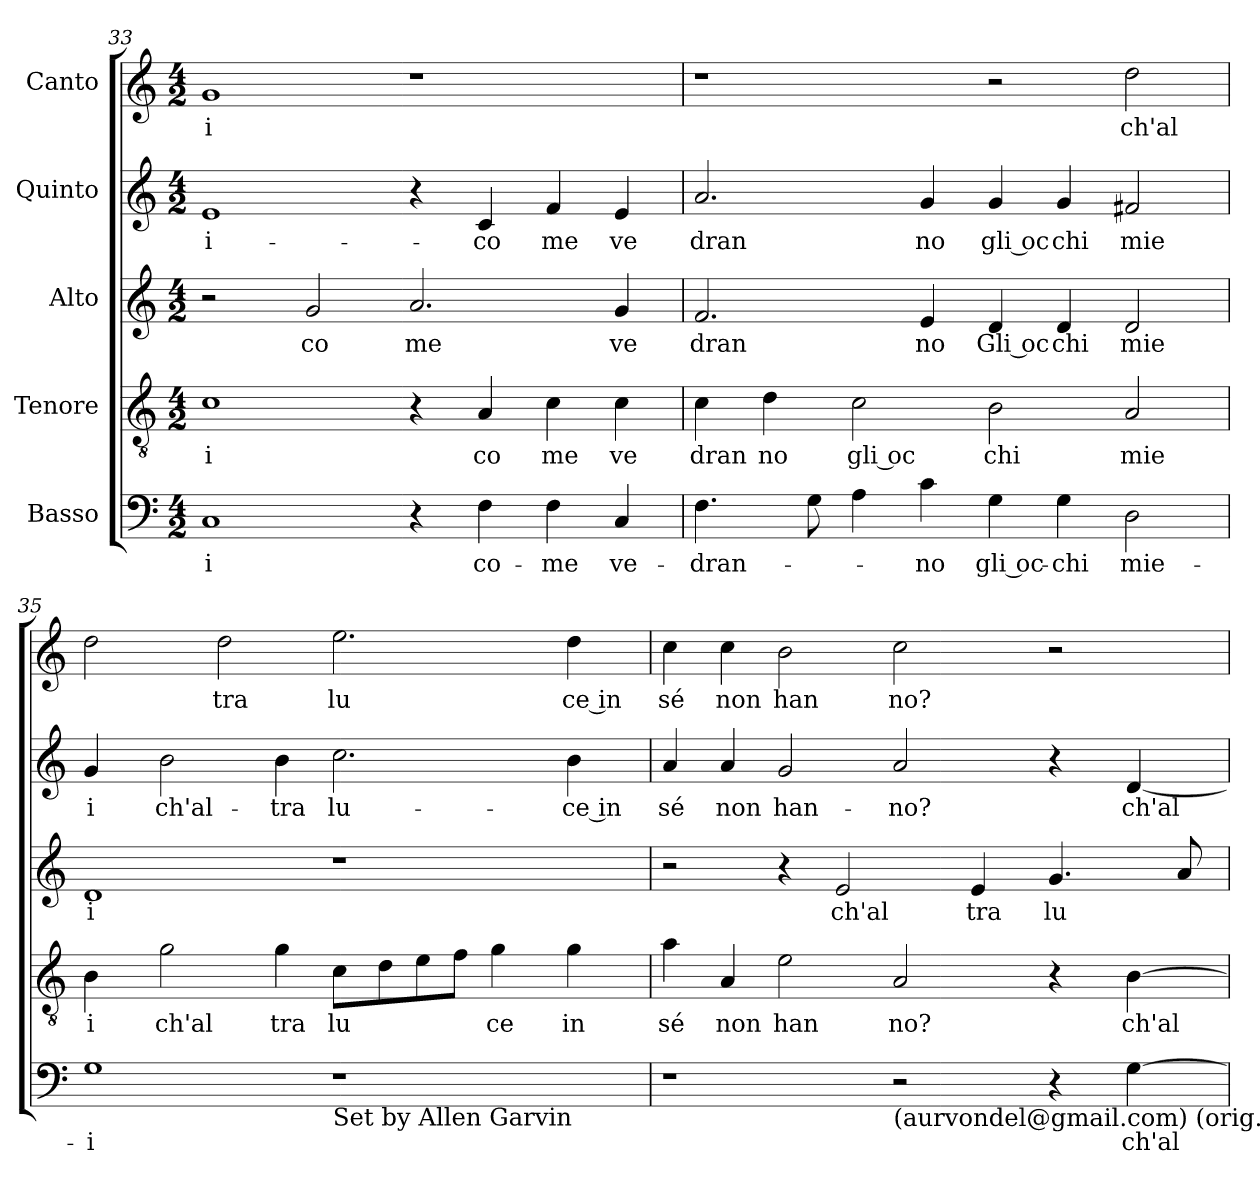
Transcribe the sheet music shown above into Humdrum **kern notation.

**kern	**text	**kern	**text	**kern	**text	**kern	**text	**kern	**text
*part5	*part5	*part4	*part4	*part3	*part3	*part2	*part2	*part1	*part1
*staff5	*staff5	*staff4	*staff4	*staff3	*staff3	*staff2	*staff2	*staff1	*staff1
*I"Basso	*	*I"Tenore	*	*I"Alto	*	*I"Quinto	*	*I"Canto	*
*clefF4	*	*clefGv2	*	*clefG2	*	*clefG2	*	*clefG2	*
*M4/2	*	*M4/2	*	*M4/2	*	*M4/2	*	*M4/2	*
=33	=33	=33	=33	=33	=33	=33	=33	=33	=33
!	!LO:LY:b:cj	!	!LO:LY:b:cj	!	!	!	!LO:LY:b:cj	!	!LO:LY:b:cj
1C	-i	1c	i	2r	.	1e	i-	1g	i
!	!	!	!	!	!LO:LY:b:cj	!	!	!	!
.	.	.	.	2g/	co	.	.	.	.
!	!	!	!	!	!LO:LY:b:cj	!	!	!	!
4r	.	4r	.	2.a/	me	4r	.	1r	.
!	!LO:LY:b:cj	!	!LO:LY:b:cj	!	!	!	!LO:LY:b:cj	!	!
4F\	co-	4A/	co	.	.	4c/	-co	.	.
!	!LO:LY:b:cj	!	!LO:LY:b:cj	!	!	!	!LO:LY:b:cj	!	!
4F\	-me	4c\	me	.	.	4f/	me	.	.
!	!LO:LY:b:cj	!	!LO:LY:b:cj	!	!LO:LY:b:cj	!	!LO:LY:b:cj	!	!
4C/	ve-	4c\	ve	4g/	ve	4e/	ve	.	.
=34	=34	=34	=34	=34	=34	=34	=34	=34	=34
!	!LO:LY:b	!	!LO:LY:b:cj	!	!LO:LY:b:cj	!	!LO:LY:b:cj	!	!
4.F\	-dran-	4c\	dran	2.f/	dran	2.a/	dran	1r	.
!	!	!	!LO:LY:b:cj	!	!	!	!	!	!
.	.	4d\	no	.	.	.	.	.	.
8G\	.	.	.	.	.	.	.	.	.
!	!	!	!LO:LY:b:rj	!	!	!	!	!	!
4A\	.	(<2c\	gli oc	.	.	.	.	.	.
!	!LO:LY:b:cj	!	!	!	!LO:LY:b:cj	!	!LO:LY:b:cj	!	!
4c\)	-no	.	.	4e/	no	4g/	no	.	.
!	!LO:LY:b:rj	!	!LO:LY:b:cj	!	!LO:LY:b:rj	!	!LO:LY:b:rj	!	!
4G\	gli oc-	2B\	chi	4d/	Gli oc	4g/	gli oc	2r	.
!	!LO:LY:b:cj	!	!	!	!LO:LY:b:cj	!	!LO:LY:b:cj	!	!
4G\	-chi	.	.	4d/	chi	4g/	chi	.	.
!	!LO:LY:b:cj	!	!LO:LY:b:cj	!	!LO:LY:b:cj	!	!LO:LY:b:cj	!	!LO:LY:b
2D\	mie-	2A/	mie	2d/	mie	2f#X/	mie	2dd\	ch'al
!!LO:LB:g=z
=35	=35	=35	=35	=35	=35	=35	=35	=35	=35
!	!LO:LY:b:cj	!	!LO:LY:b:cj	!	!LO:LY:b:cj	!	!LO:LY:b:cj	!	!
*	*	*	*	*	*	*	*	*^	*
1G	-i	4B\	i	1d	i	4g/	i	2dd\	16..ryy	.
.	.	.	.	.	.	.	.	.	1ryy	.
!	!	!	!LO:LY:b:cj	!	!	!	!LO:LY:b:cj	!	!	!
.	.	2g\	ch'al	.	.	2b\	ch'al-	.	.	.
!	!	!	!	!	!	!	!	!	!	!LO:LY:b:cj
.	.	.	.	.	.	.	.	2dd\	.	tra
!	!	!	!LO:LY:b:cj	!	!	!	!LO:LY:b:cj	!	!	!
.	.	4g\	tra	.	.	4b\	-tra	.	.	.
!LO:TX:b:t=Set by Allen Garvin	!	!	!	!	!	!	!	!	!	!
!	!	!	!LO:LY:b:cj	!	!	!	!LO:LY:b:cj	!	!	!LO:LY:b:cj
1r	.	8c\L	lu	1r	.	2.cc\	lu-	2.ee\	.	lu
.	.	.	.	.	.	.	.	.	2ryy	.
.	.	8d\	.	.	.	.	.	.	.	.
.	.	8e\	.	.	.	.	.	.	.	.
.	.	8f\J	.	.	.	.	.	.	.	.
!	!	!	!LO:LY:b	!	!	!	!	!	!	!
.	.	4g\	ce	.	.	.	.	.	.	.
.	.	.	.	.	.	.	.	.	4ryy	.
!	!	!	!LO:LY:b	!	!	!	!LO:LY:b:rj	!	!	!LO:LY:b:rj
.	.	4g\	in	.	.	4b\)	-ce in	(<4dd\	.	ce in
.	.	.	.	.	.	.	.	.	8ryy	.
.	.	.	.	.	.	.	.	.	64ryy	.
=36	=36	=36	=36	=36	=36	=36	=36	=36	=36	=36
!	!	!	!LO:LY:b:cj	!	!	!	!LO:LY:b:cj	!	!	!LO:LY:b:cj
*	*	*	*	*	*	*	*	*v	*v	*
1r	.	4a\	sé	2r	.	4a/	sé	4cc\	sé
!	!	!	!LO:LY:b:cj	!	!	!	!LO:LY:b:cj	!	!LO:LY:b:cj
.	.	4A/	non	.	.	4a/	non	4cc\	non
!	!	!	!LO:LY:b:cj	!	!	!	!LO:LY:b:cj	!	!LO:LY:b:cj
.	.	2e\	han	4r	.	2g/	han-	2b\	han
!	!	!	!	!	!LO:LY:b:cj	!	!	!	!
.	.	.	.	2e/	ch'al	.	.	.	.
!LO:TX:b:t=(aurvondel@gmail.com) (orig.	!	!	!	!	!	!	!	!	!
!	!	!	!LO:LY:b:cj	!	!	!	!LO:LY:b:cj	!	!LO:LY:b:cj
2r	.	2A/	no?	.	.	2a/	-no?	2cc\	no?
!	!	!	!	!	!LO:LY:b:cj	!	!	!	!
.	.	.	.	4e/	tra	.	.	.	.
!	!	!	!	!	!LO:LY:b:cj	!	!	!	!
4r	.	4r	.	4.g/	lu	4r	.	2r	.
!	!LO:LY:b	!	!LO:LY:b	!	!	!	!LO:LY:b	!	!
[>4G\	ch'al	[>4B\	ch'al	.	.	[<4d/	ch'al-	.	.
.	.	.	.	8a/	.	.	.	.	.
=	=	=	=	=	=	=	=	=	=
*-	*-	*-	*-	*-	*-	*-	*-	*-	*-
